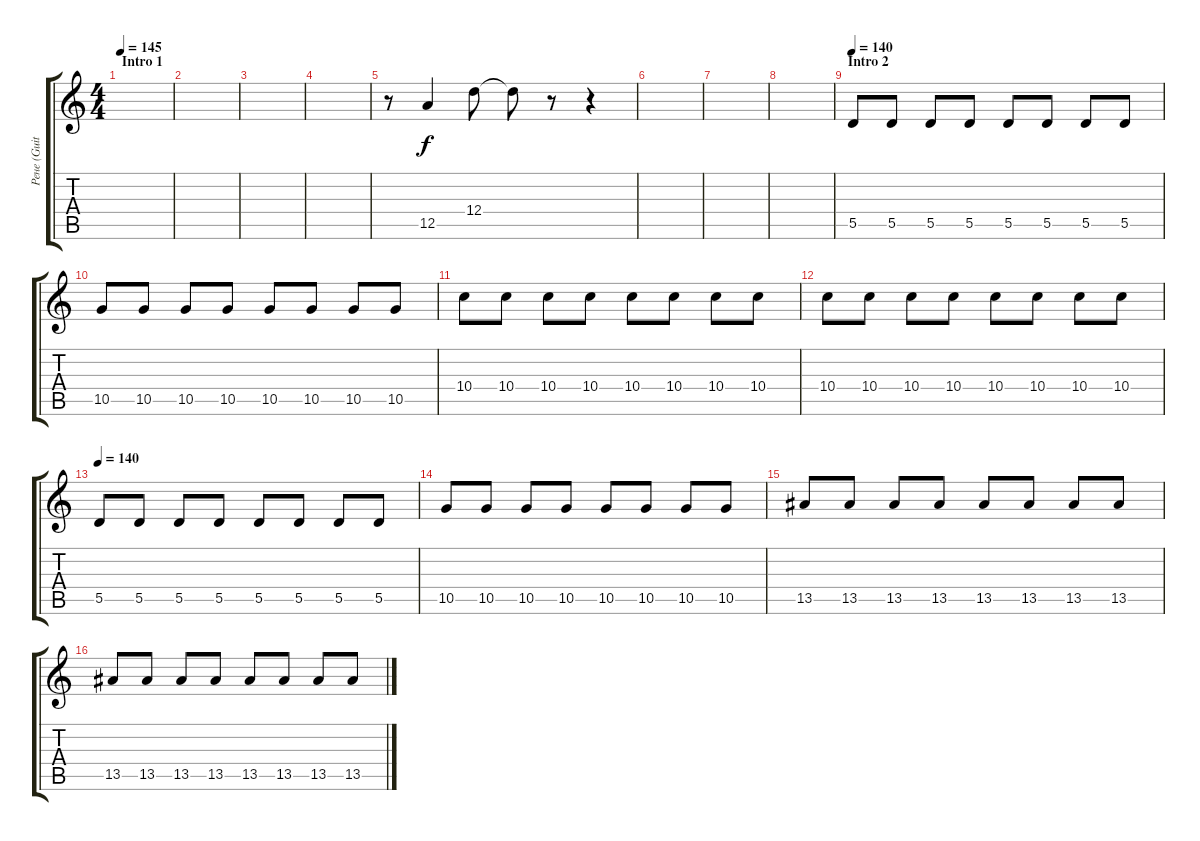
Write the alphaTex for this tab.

\track ("Рене (Guitar 2)" "Рене (Guit") {instrument acousticguitarsteel}
\staff {score tabs}
\tuning (E4 B3 G3 D3 A2 E2) {hide}
\ts (4 4)
\section ("" "Intro 1")
\tempo 145
\clef g2
\ks c
|
|
|
|
r.8 12.5.4 12.4.8 12.4{t}.8 r.8 r.4 |
|
|
|
\section ("" "Intro 2")
\tempo 140
5.5.8{volume 8 instrument overdrivenguitar} 5.5.8 5.5.8 5.5.8 5.5.8 5.5.8 5.5.8 5.5.8 |
10.5.8 10.5.8 10.5.8 10.5.8 10.5.8 10.5.8 10.5.8 10.5.8 |
10.4.8 10.4.8 10.4.8 10.4.8 10.4.8 10.4.8 10.4.8 10.4.8 |
10.4.8 10.4.8 10.4.8 10.4.8 10.4.8 10.4.8 10.4.8 10.4.8 |
\tempo 140
5.5.8{volume 8 instrument overdrivenguitar} 5.5.8 5.5.8 5.5.8 5.5.8 5.5.8 5.5.8 5.5.8 |
10.5.8 10.5.8 10.5.8 10.5.8 10.5.8 10.5.8 10.5.8 10.5.8 |
13.5.8 13.5.8 13.5.8 13.5.8 13.5.8 13.5.8 13.5.8 13.5.8 |
13.5.8 13.5.8 13.5.8 13.5.8 13.5.8 13.5.8 13.5.8 13.5.8
